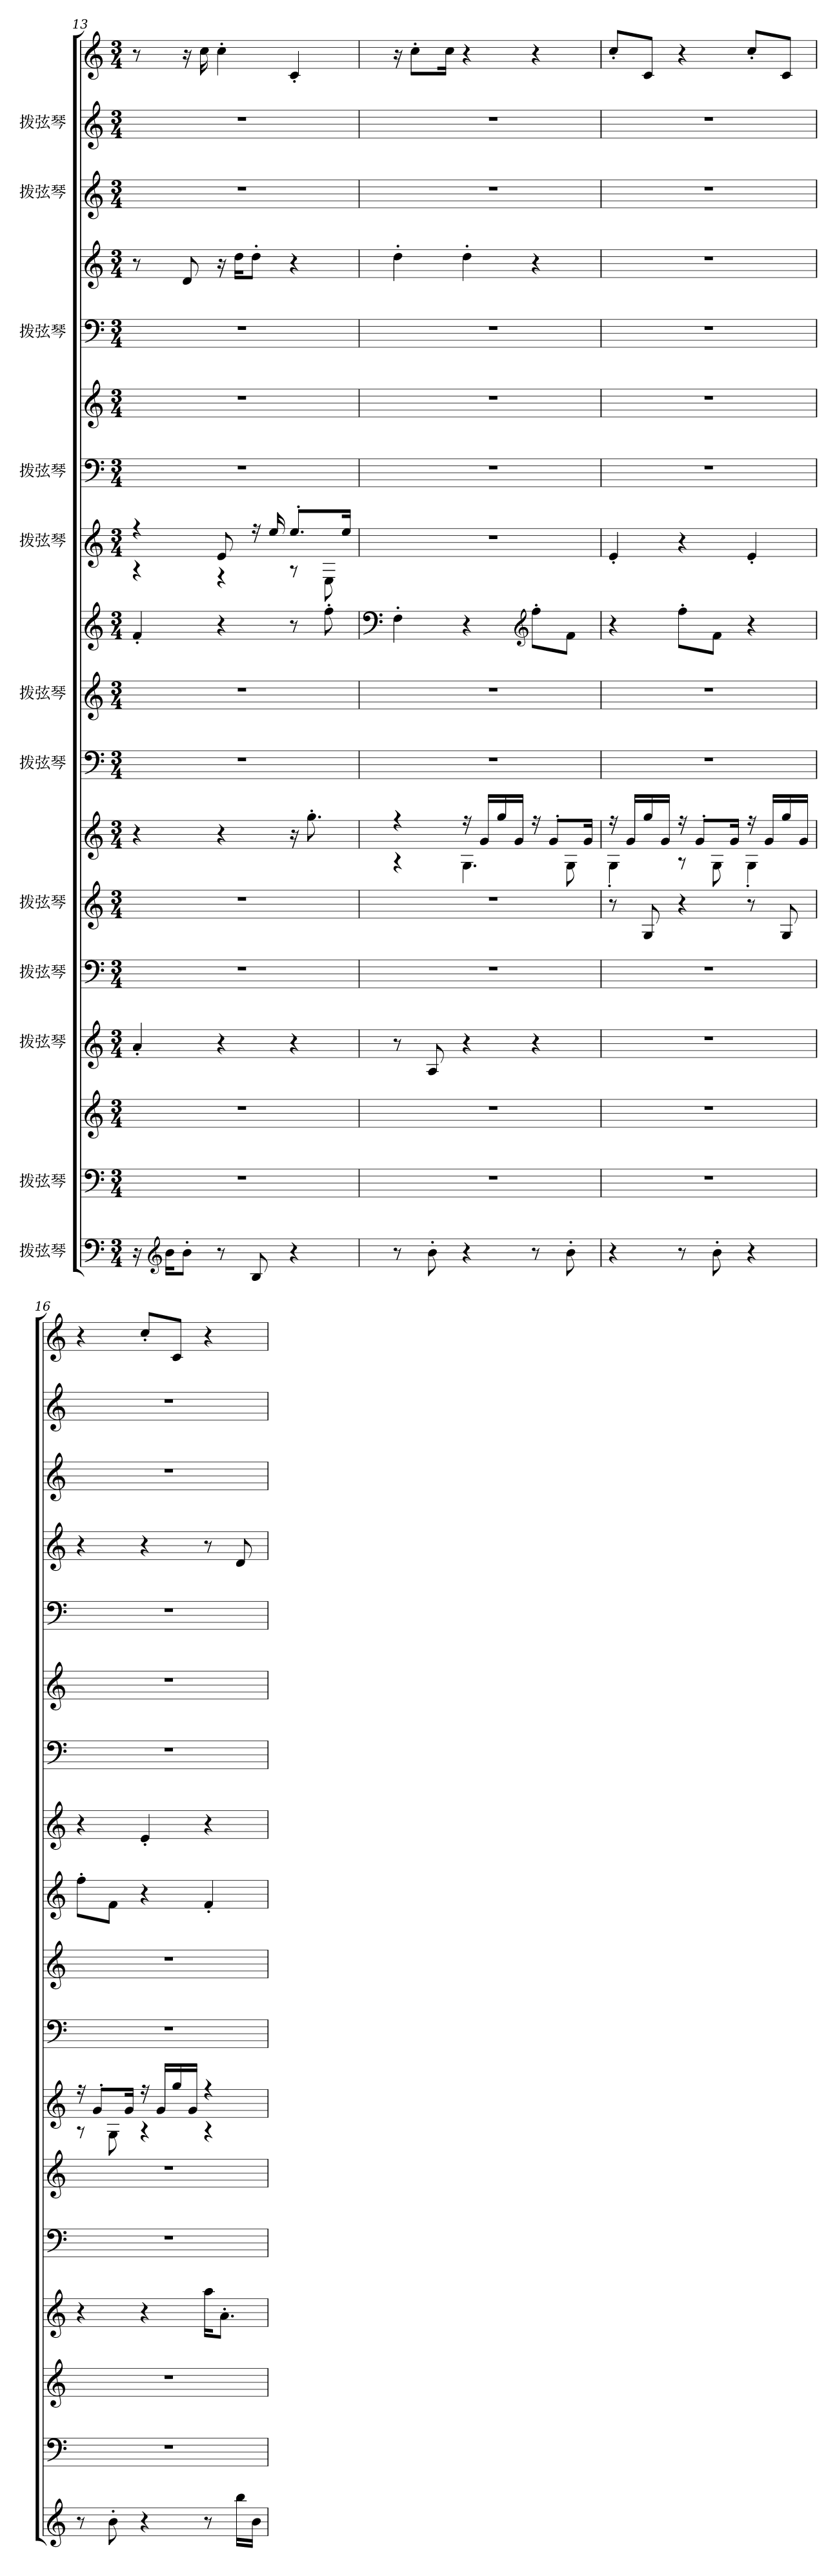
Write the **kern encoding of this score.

**kern	**kern	**kern	**kern	**kern	**kern	**kern	**kern	**kern	**kern	**kern	**kern	**kern	**kern	**kern	**kern	**kern	**kern
*part12	*part11	*part11	*part10	*part9	*part8	*part8	*part7	*part6	*part6	*part5	*part4	*part4	*part3	*part3	*part2	*part1	*part1
*staff18	*staff17	*staff16	*staff15	*staff14	*staff13	*staff12	*staff11	*staff10	*staff9	*staff8	*staff7	*staff6	*staff5	*staff4	*staff3	*staff2	*staff1
*I"拨弦琴	*I"拨弦琴	*	*I"拨弦琴	*I"拨弦琴	*I"拨弦琴	*	*I"拨弦琴	*I"拨弦琴	*	*I"拨弦琴	*I"拨弦琴	*	*I"拨弦琴	*	*I"拨弦琴	*I"拨弦琴	*
!!LO:PB:g=z
*clefF4	*clefF4	*clefG2	*clefG2	*clefF4	*clefG2	*clefG2	*clefF4	*clefG2	*clefG2	*clefG2	*clefF4	*clefG2	*clefF4	*clefG2	*clefG2	*clefG2	*clefG2
*k[]	*k[]	*k[]	*k[]	*k[]	*k[]	*k[]	*k[]	*k[]	*k[]	*k[]	*k[]	*k[]	*k[]	*k[]	*k[]	*k[]	*k[]
*M3/4	*M3/4	*M3/4	*M3/4	*M3/4	*M3/4	*M3/4	*M3/4	*M3/4	*M3/4	*M3/4	*M3/4	*M3/4	*M3/4	*M3/4	*M3/4	*M3/4	*M3/4
=13	=13	=13	=13	=13	=13	=13	=13	=13	=13	=13	=13	=13	=13	=13	=13	=13	=13
*	*	*	*	*	*	*	*	*	*	*^	*	*	*	*	*	*	*
16r	2.r	2.r	4a'/	2.r	2.r	4r	2.r	2.r	4f'/	4r	4r	2.r	2.r	2.r	8r	2.r	2.r	8r
*clefG2	*	*	*	*	*	*	*	*	*	*	*	*	*	*	*	*	*	*
16b\KL	.	.	.	.	.	.	.	.	.	.	.	.	.	.	.	.	.	.
8b'\J	.	.	.	.	.	.	.	.	.	.	.	.	.	.	8d/	.	.	16r
.	.	.	.	.	.	.	.	.	.	.	.	.	.	.	.	.	.	16cc\
8r	.	.	4r	.	.	4r	.	.	4r	8e/	4r	.	.	.	16r	.	.	4cc'\
.	.	.	.	.	.	.	.	.	.	.	.	.	.	.	16dd\KL	.	.	.
8B/	.	.	.	.	.	.	.	.	.	16r	.	.	.	.	8dd'\J	.	.	.
.	.	.	.	.	.	.	.	.	.	16ee/	.	.	.	.	.	.	.	.
4r	.	.	4r	.	.	16r	.	.	8r	8.ee'/L	8r	.	.	.	4r	.	.	4c'/
.	.	.	.	.	.	8.gg'\	.	.	.	.	.	.	.	.	.	.	.	.
.	.	.	.	.	.	.	.	.	8ff'\	.	8E\	.	.	.	.	.	.	.
.	.	.	.	.	.	.	.	.	.	16ee/Jk	.	.	.	.	.	.	.	.
*	*	*	*	*	*	*	*	*	*	*v	*v	*	*	*	*	*	*	*
=14	=14	=14	=14	=14	=14	=14	=14	=14	=14	=14	=14	=14	=14	=14	=14	=14	=14
*	*	*	*	*	*	*	*	*	*clefF4	*	*	*	*	*	*	*	*
*	*	*	*	*	*	*^	*	*	*	*	*	*	*	*	*	*	*
8r	2.r	2.r	8r	2.r	2.r	4r	4r	2.r	2.r	4F'\	2.r	2.r	2.r	2.r	4dd'\	2.r	2.r	16r
.	.	.	.	.	.	.	.	.	.	.	.	.	.	.	.	.	.	8cc'\L
8b'\	.	.	8A/	.	.	.	.	.	.	.	.	.	.	.	.	.	.	.
.	.	.	.	.	.	.	.	.	.	.	.	.	.	.	.	.	.	16cc\Jk
4r	.	.	4r	.	.	16r	4.G\	.	.	4r	.	.	.	.	4dd'\	.	.	4r
.	.	.	.	.	.	16g/LL	.	.	.	.	.	.	.	.	.	.	.	.
.	.	.	.	.	.	16gg/	.	.	.	.	.	.	.	.	.	.	.	.
.	.	.	.	.	.	16g/JJ	.	.	.	.	.	.	.	.	.	.	.	.
*	*	*	*	*	*	*	*	*	*	*clefG2	*	*	*	*	*	*	*	*
8r	.	.	4r	.	.	16r	.	.	.	8ff'\L	.	.	.	.	4r	.	.	4r
.	.	.	.	.	.	8g'/L	.	.	.	.	.	.	.	.	.	.	.	.
8b'\	.	.	.	.	.	.	8G\	.	.	8f\J	.	.	.	.	.	.	.	.
.	.	.	.	.	.	16g/Jk	.	.	.	.	.	.	.	.	.	.	.	.
=15	=15	=15	=15	=15	=15	=15	=15	=15	=15	=15	=15	=15	=15	=15	=15	=15	=15	=15
4r	2.r	2.r	2.r	2.r	8r	16r	4G'\	2.r	2.r	4r	4e'/	2.r	2.r	2.r	2.r	2.r	2.r	8cc'/L
.	.	.	.	.	.	16g/LL	.	.	.	.	.	.	.	.	.	.	.	.
.	.	.	.	.	8G/	16gg/	.	.	.	.	.	.	.	.	.	.	.	8c/J
.	.	.	.	.	.	16g/JJ	.	.	.	.	.	.	.	.	.	.	.	.
8r	.	.	.	.	4r	16r	8r	.	.	8ff'\L	4r	.	.	.	.	.	.	4r
.	.	.	.	.	.	8g'/L	.	.	.	.	.	.	.	.	.	.	.	.
8b'\	.	.	.	.	.	.	8G\	.	.	8f\J	.	.	.	.	.	.	.	.
.	.	.	.	.	.	16g/Jk	.	.	.	.	.	.	.	.	.	.	.	.
4r	.	.	.	.	8r	16r	4G'\	.	.	4r	4e'/	.	.	.	.	.	.	8cc'/L
.	.	.	.	.	.	16g/LL	.	.	.	.	.	.	.	.	.	.	.	.
.	.	.	.	.	8G/	16gg/	.	.	.	.	.	.	.	.	.	.	.	8c/J
.	.	.	.	.	.	16g/JJ	.	.	.	.	.	.	.	.	.	.	.	.
!!LO:PB:g=z
=16	=16	=16	=16	=16	=16	=16	=16	=16	=16	=16	=16	=16	=16	=16	=16	=16	=16	=16
8r	2.r	2.r	4r	2.r	2.r	16r	8r	2.r	2.r	8ff'\L	4r	2.r	2.r	2.r	4r	2.r	2.r	4r
.	.	.	.	.	.	8g'/L	.	.	.	.	.	.	.	.	.	.	.	.
8b'\	.	.	.	.	.	.	8G\	.	.	8f\J	.	.	.	.	.	.	.	.
.	.	.	.	.	.	16g/Jk	.	.	.	.	.	.	.	.	.	.	.	.
4r	.	.	4r	.	.	16r	4r	.	.	4r	4e'/	.	.	.	4r	.	.	8cc'/L
.	.	.	.	.	.	16g/LL	.	.	.	.	.	.	.	.	.	.	.	.
.	.	.	.	.	.	16gg/	.	.	.	.	.	.	.	.	.	.	.	8c/J
.	.	.	.	.	.	16g/JJ	.	.	.	.	.	.	.	.	.	.	.	.
8r	.	.	16aa\KL	.	.	4r	4r	.	.	4f'/	4r	.	.	.	8r	.	.	4r
.	.	.	8.a'\J	.	.	.	.	.	.	.	.	.	.	.	.	.	.	.
16bb\LL	.	.	.	.	.	.	.	.	.	.	.	.	.	.	8d/	.	.	.
16b\JJ	.	.	.	.	.	.	.	.	.	.	.	.	.	.	.	.	.	.
*	*	*	*	*	*	*v	*v	*	*	*	*	*	*	*	*	*	*	*
=	=	=	=	=	=	=	=	=	=	=	=	=	=	=	=	=	=
*-	*-	*-	*-	*-	*-	*-	*-	*-	*-	*-	*-	*-	*-	*-	*-	*-	*-
